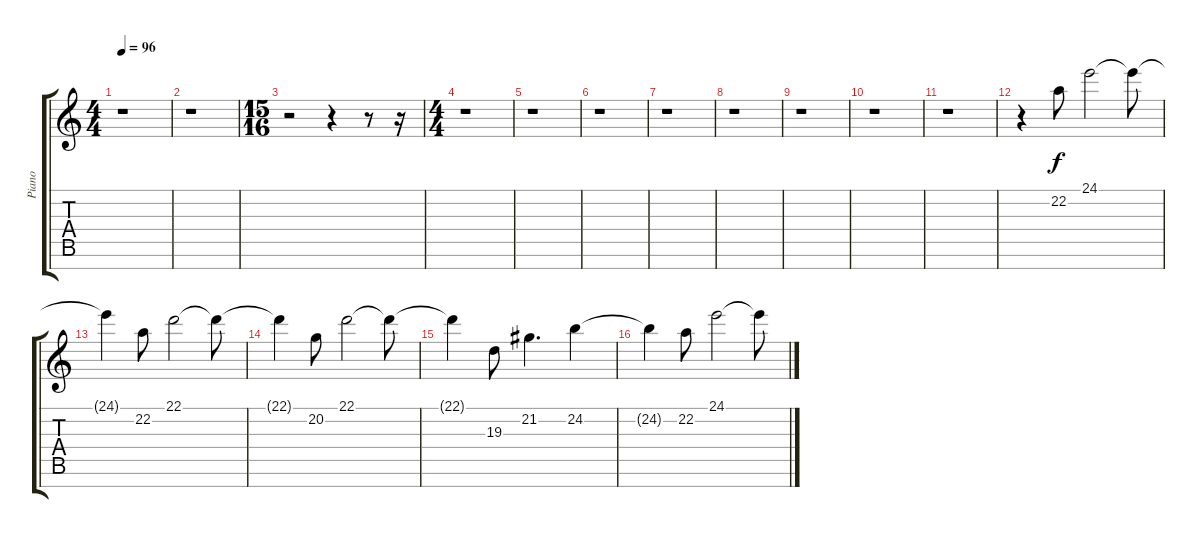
\track ("Piano" "Piano") {instrument acousticgrandpiano}
\staff {score tabs}
\tuning (E4 B3 G3 D3 A2 E2 B1) {hide}
\ts (4 4)
\tempo 96
\clef g2
\ks c
r.1{dy f} |
r.1 |
\ts (15 16)
r.2 r.4 r.8 r.16 |
\ts (4 4)
r.1 |
r.1 |
r.1 |
r.1 |
r.1 |
r.1 |
r.1 |
r.1 |
r.4{volume 10} 22.2.8 24.1.2 24.1{t}.8 |
24.1{t}.4 22.2.8 22.1.2 22.1{t}.8 |
22.1{t}.4 20.2.8 22.1.2 22.1{t}.8 |
22.1{t}.4 19.3.8 21.2.4{d} 24.2.4 |
24.2{t}.4{volume 8} 22.2.8 24.1.2 24.1{t}.8
